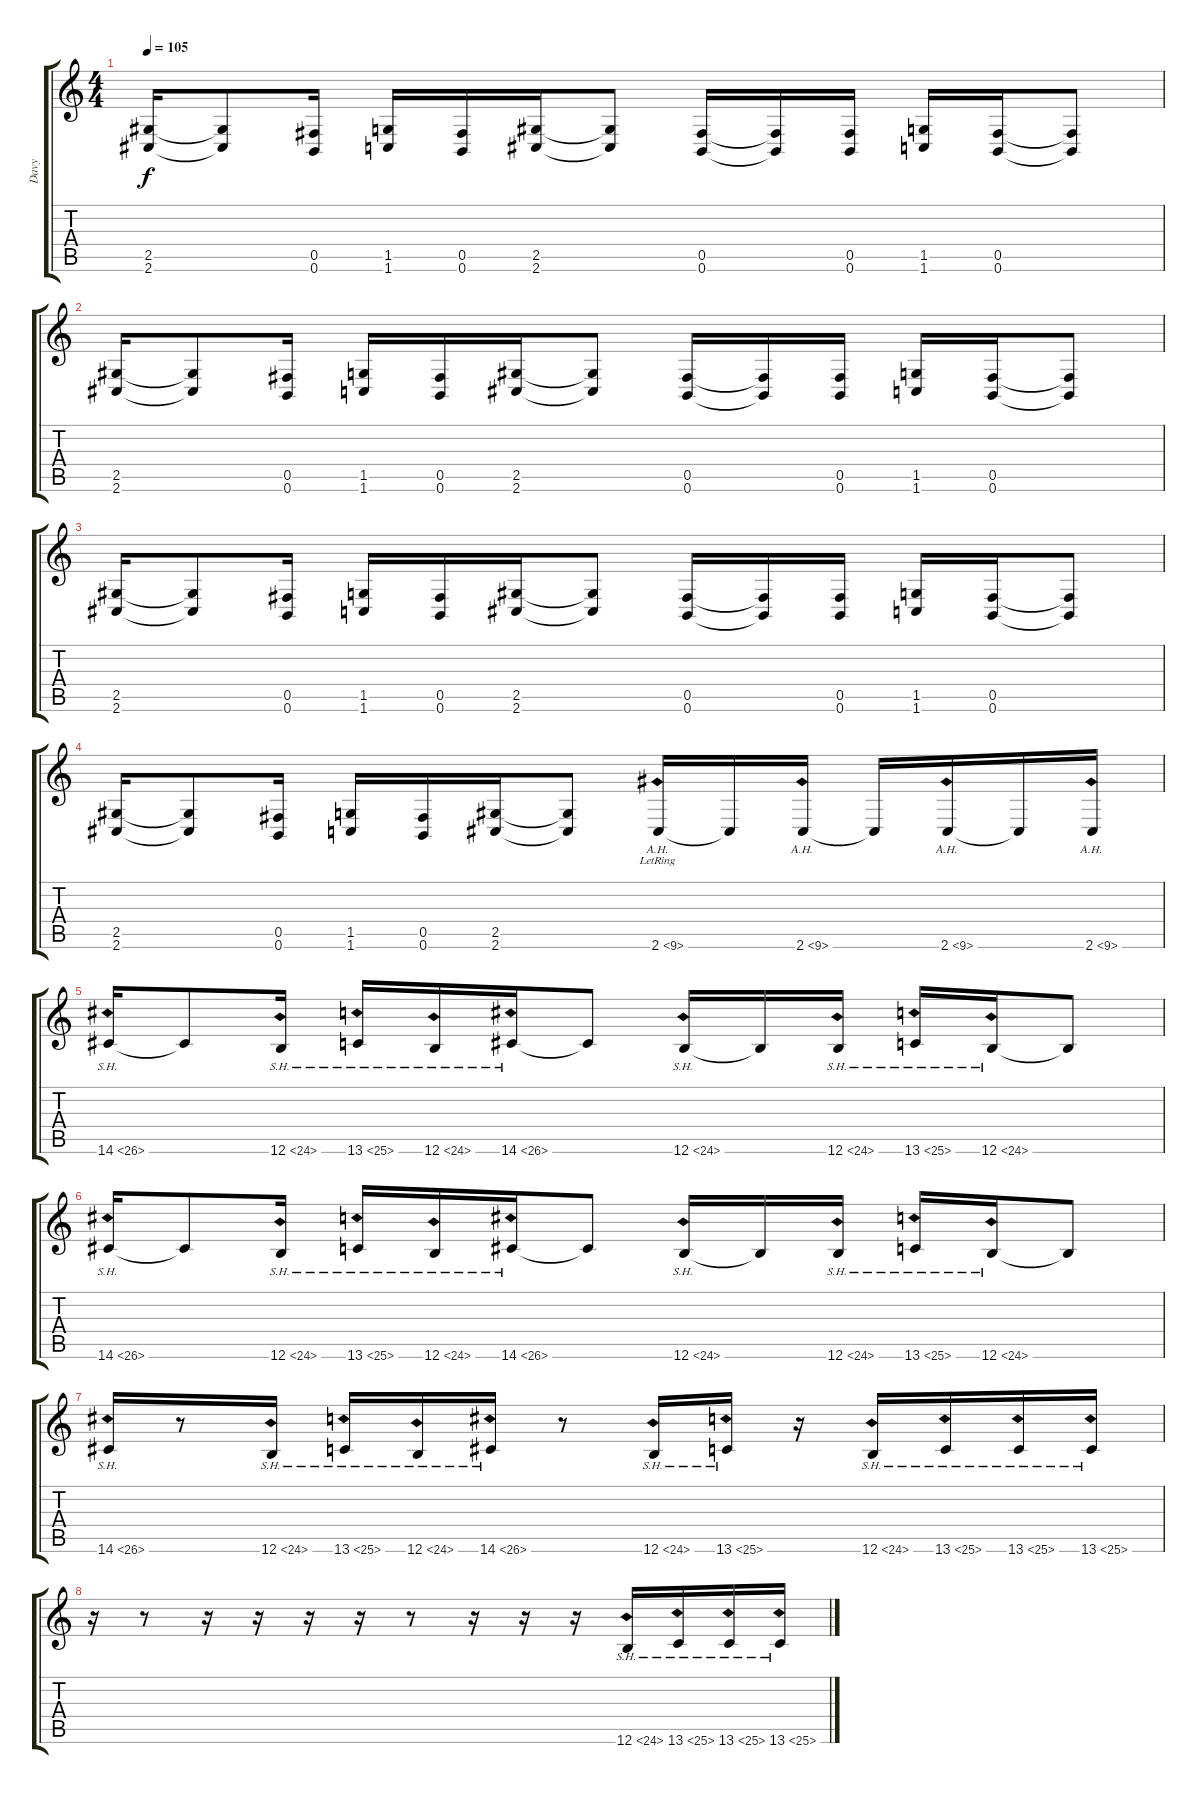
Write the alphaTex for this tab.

\track ("Davy" "Davy") {instrument distortionguitar}
\staff {score tabs}
\tuning (Db4 Ab3 E3 B2 Gb2 B1) {hide}
\ts (4 4)
\tempo 105
\clef g2
\ks c
(2.5 2.6).16{dy f} (2.5{t} 2.6{t}).8 (0.5 0.6).16 (1.5 1.6).16 (0.5 0.6).16 (2.5 2.6).16 (2.5{t} 2.6{t}).8 (0.5 0.6).16 (0.5{t} 0.6{t}).16 (0.5 0.6).16 (1.5 1.6).16 (0.5 0.6).16 (0.5{t} 0.6{t}).8 |
(2.5 2.6).16 (2.5{t} 2.6{t}).8 (0.5 0.6).16 (1.5 1.6).16 (0.5 0.6).16 (2.5 2.6).16 (2.5{t} 2.6{t}).8 (0.5 0.6).16 (0.5{t} 0.6{t}).16 (0.5 0.6).16 (1.5 1.6).16 (0.5 0.6).16 (0.5{t} 0.6{t}).8 |
(2.5 2.6).16 (2.5{t} 2.6{t}).8 (0.5 0.6).16 (1.5 1.6).16 (0.5 0.6).16 (2.5 2.6).16 (2.5{t} 2.6{t}).8 (0.5 0.6).16 (0.5{t} 0.6{t}).16 (0.5 0.6).16 (1.5 1.6).16 (0.5 0.6).16 (0.5{t} 0.6{t}).8 |
(2.5 2.6).16 (2.5{t} 2.6{t}).8 (0.5 0.6).16 (1.5 1.6).16 (0.5 0.6).16 (2.5 2.6).16 (2.5{t} 2.6{t}).8 2.6{ah 7 lr}.16 2.6{t}.16 2.6{ah 7}.16 2.6{t}.16 2.6{ah 7}.16 2.6{t}.16 2.6{ah 7}.16 |
14.6{sh 12}.16 14.6{t}.8 12.6{sh 12}.16 13.6{sh 12}.16 12.6{sh 12}.16 14.6{sh 12}.16 14.6{t}.8 12.6{sh 12}.16 12.6{t}.16 12.6{sh 12}.16 13.6{sh 12}.16 12.6{sh 12}.16 12.6{t}.8 |
14.6{sh 12}.16 14.6{t}.8 12.6{sh 12}.16 13.6{sh 12}.16 12.6{sh 12}.16 14.6{sh 12}.16 14.6{t}.8 12.6{sh 12}.16 12.6{t}.16 12.6{sh 12}.16 13.6{sh 12}.16 12.6{sh 12}.16 12.6{t}.8 |
14.6{sh 12}.16 r.8 12.6{sh 12}.16 13.6{sh 12}.16 12.6{sh 12}.16 14.6{sh 12}.16 r.8 12.6{sh 12}.16 13.6{sh 12}.16 r.16 12.6{sh 12}.16 13.6{sh 12}.16 13.6{sh 12}.16 13.6{sh 12}.16 |
r.16 r.8 r.16 r.16 r.16 r.16 r.8 r.16 r.16 r.16 12.6{sh 12}.16 13.6{sh 12}.16 13.6{sh 12}.16 13.6{sh 12}.16
